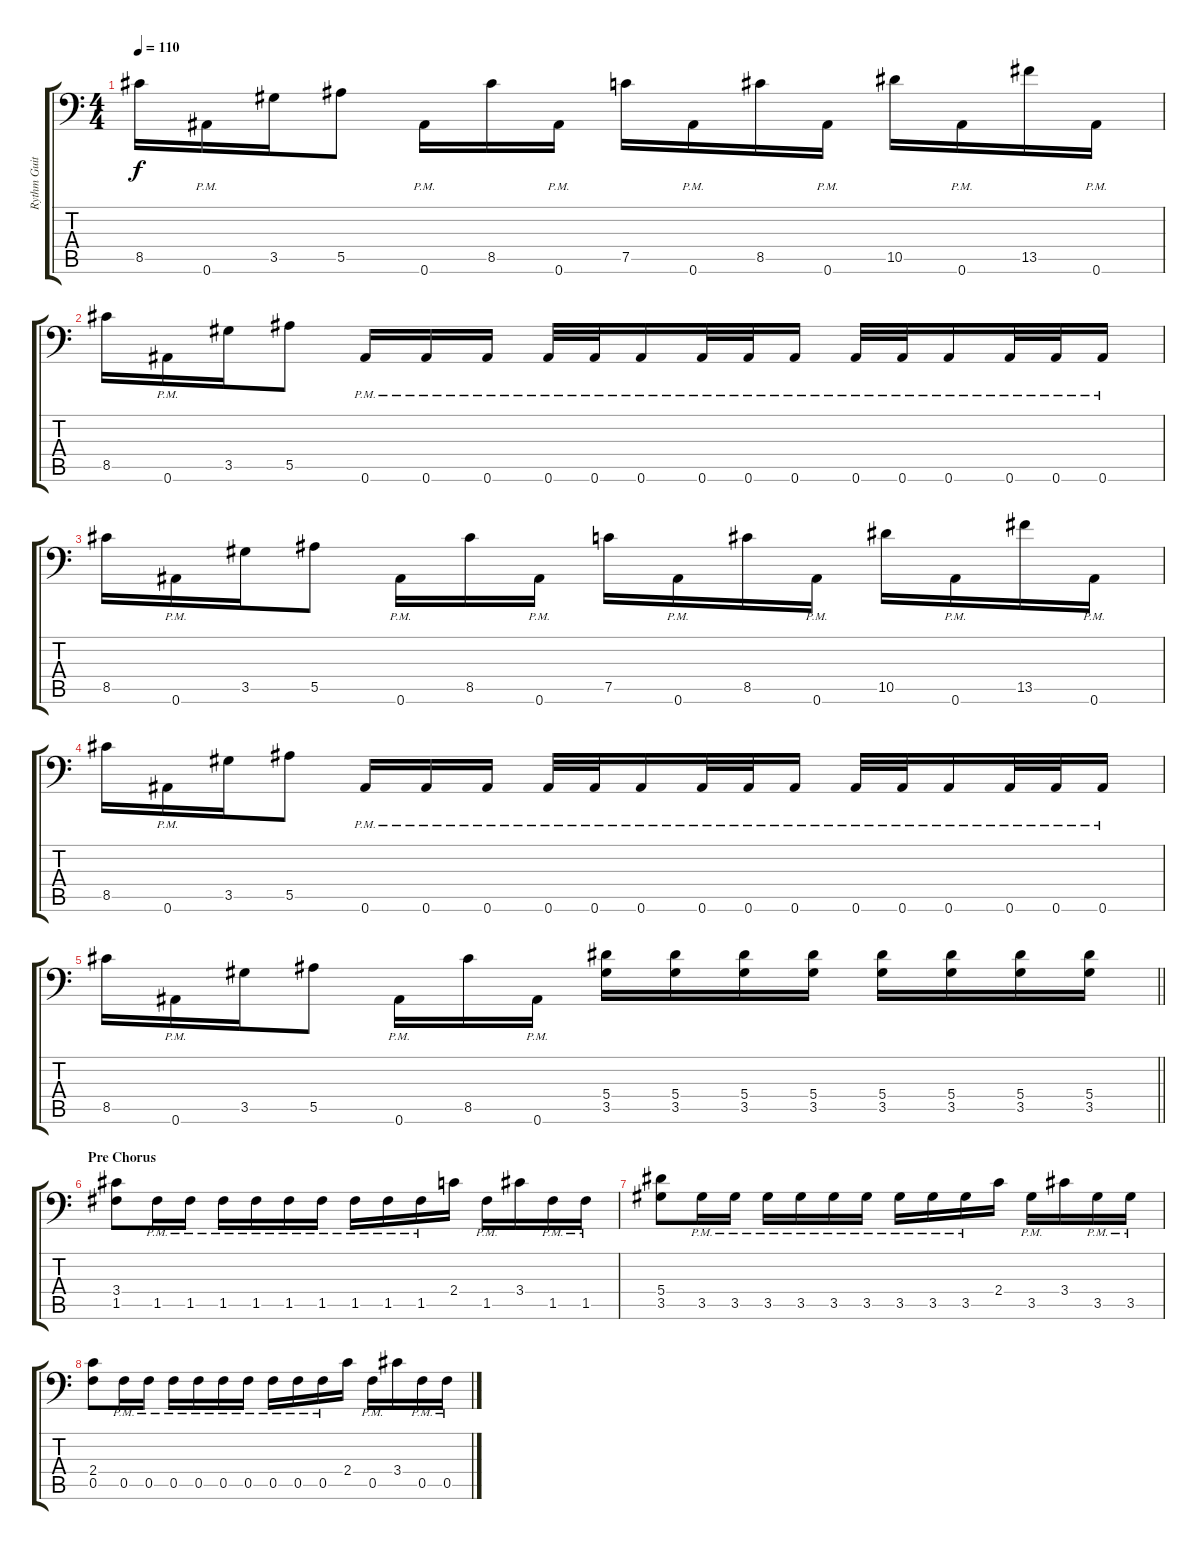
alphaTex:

\track ("Rythm Guitar 2" "Rythm Guit") {instrument distortionguitar}
\staff {score tabs}
\tuning (C4 G3 Eb3 Bb2 F2 Bb1) {hide}
\ts (4 4)
\tempo 110
\clef f4
\ks c
8.5.16{dy f} 0.6{pm}.16 3.5.16 5.5.8 0.6{pm}.16 8.5.16 0.6{pm}.16 7.5.16 0.6{pm}.16 8.5.16 0.6{pm}.16 10.5.16 0.6{pm}.16 13.5.16 0.6{pm}.16 |
8.5.16 0.6{pm}.16 3.5.16 5.5.8 0.6{pm}.16 0.6{pm}.16 0.6{pm}.16 0.6{pm}.32 0.6{pm}.32 0.6{pm}.16 0.6{pm}.32 0.6{pm}.32 0.6{pm}.16 0.6{pm}.32 0.6{pm}.32 0.6{pm}.16 0.6{pm}.32 0.6{pm}.32 0.6{pm}.16 |
8.5.16 0.6{pm}.16 3.5.16 5.5.8 0.6{pm}.16 8.5.16 0.6{pm}.16 7.5.16 0.6{pm}.16 8.5.16 0.6{pm}.16 10.5.16 0.6{pm}.16 13.5.16 0.6{pm}.16 |
8.5.16 0.6{pm}.16 3.5.16 5.5.8 0.6{pm}.16 0.6{pm}.16 0.6{pm}.16 0.6{pm}.32 0.6{pm}.32 0.6{pm}.16 0.6{pm}.32 0.6{pm}.32 0.6{pm}.16 0.6{pm}.32 0.6{pm}.32 0.6{pm}.16 0.6{pm}.32 0.6{pm}.32 0.6{pm}.16 |
\barLineRight lightlight
8.5.16 0.6{pm}.16 3.5.16 5.5.8 0.6{pm}.16 8.5.16 0.6{pm}.16 (5.4 3.5).16 (5.4 3.5).16 (5.4 3.5).16 (5.4 3.5).16 (5.4 3.5).16 (5.4 3.5).16 (5.4 3.5).16 (5.4 3.5).16 |
\section ("" "Pre Chorus")
(3.4 1.5).8 1.5{pm}.16 1.5{pm}.16 1.5{pm}.16 1.5{pm}.16 1.5{pm}.16 1.5{pm}.16 1.5{pm}.16 1.5{pm}.16 1.5{pm}.16 2.4.16 1.5{pm}.16 3.4.16 1.5{pm}.16 1.5{pm}.16 |
(5.4 3.5).8 3.5{pm}.16 3.5{pm}.16 3.5{pm}.16 3.5{pm}.16 3.5{pm}.16 3.5{pm}.16 3.5{pm}.16 3.5{pm}.16 3.5{pm}.16 2.4.16 3.5{pm}.16 3.4.16 3.5{pm}.16 3.5{pm}.16 |
(2.4 0.5).8 0.5{pm}.16 0.5{pm}.16 0.5{pm}.16 0.5{pm}.16 0.5{pm}.16 0.5{pm}.16 0.5{pm}.16 0.5{pm}.16 0.5{pm}.16 2.4.16 0.5{pm}.16 3.4.16 0.5{pm}.16 0.5{pm}.16
